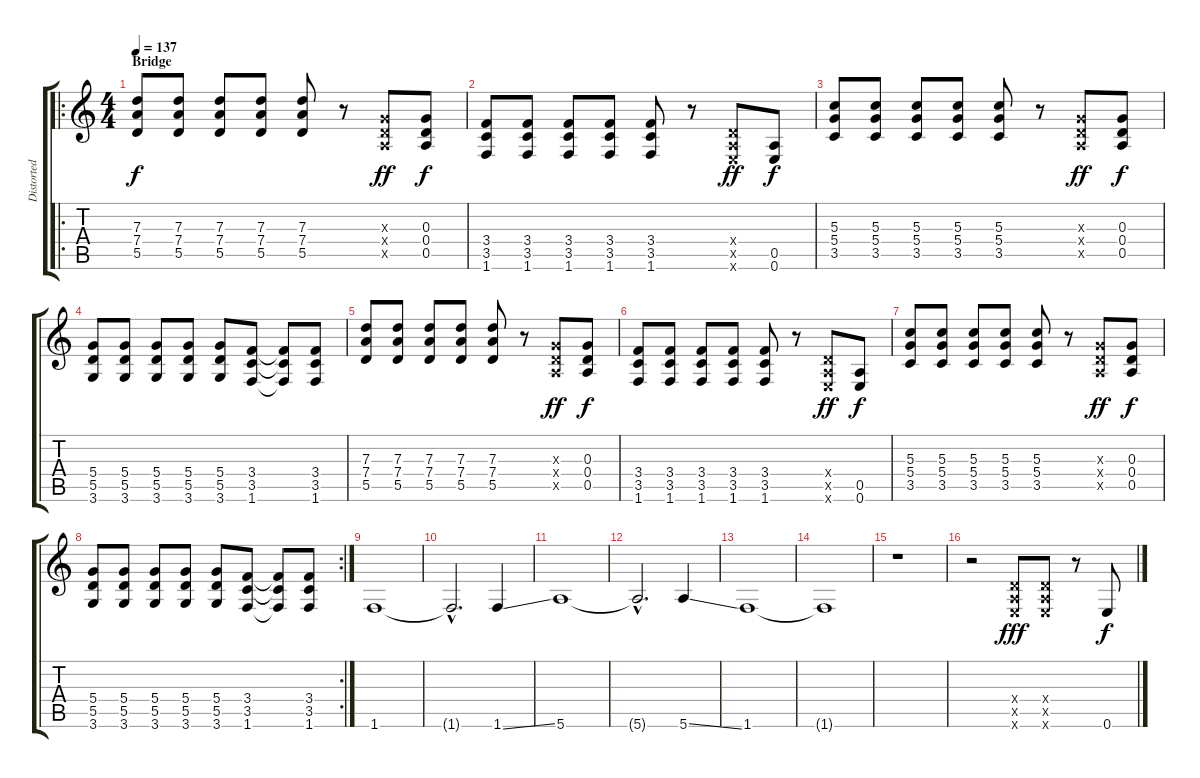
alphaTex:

\track ("Distorted Guitar" "Distorted ") {instrument overdrivenguitar}
\staff {score tabs}
\tuning (E4 B3 G3 D3 A2 E2) {hide}
\ro
\ts (4 4)
\section ("" "Bridge")
\tempo 137
\clef g2
\ks c
(7.3 7.4 5.5).8{dy f} (7.3 7.4 5.5).8 (7.3 7.4 5.5).8 (7.3 7.4 5.5).8 (7.3 7.4 5.5).8 r.8 (0.3{x} 0.4{x} 0.5{x}).8{dy ff} (0.3 0.4 0.5).8{dy f} |
(3.4 3.5 1.6).8 (3.4 3.5 1.6).8 (3.4 3.5 1.6).8 (3.4 3.5 1.6).8 (3.4 3.5 1.6).8 r.8 (0.4{x} 0.5{x} 0.6{x}).8{dy ff} (0.5 0.6).8{dy f} |
(5.3 5.4 3.5).8 (5.3 5.4 3.5).8 (5.3 5.4 3.5).8 (5.3 5.4 3.5).8 (5.3 5.4 3.5).8 r.8 (0.3{x} 0.4{x} 0.5{x}).8{dy ff} (0.3 0.4 0.5).8{dy f} |
(5.4 5.5 3.6).8 (5.4 5.5 3.6).8 (5.4 5.5 3.6).8 (5.4 5.5 3.6).8 (5.4 5.5 3.6).8 (3.4 3.5 1.6).8 (3.4{t} 3.5{t} 1.6{t}).8 (3.4 3.5 1.6).8 |
(7.3 7.4 5.5).8 (7.3 7.4 5.5).8 (7.3 7.4 5.5).8 (7.3 7.4 5.5).8 (7.3 7.4 5.5).8 r.8 (0.3{x} 0.4{x} 0.5{x}).8{dy ff} (0.3 0.4 0.5).8{dy f} |
(3.4 3.5 1.6).8 (3.4 3.5 1.6).8 (3.4 3.5 1.6).8 (3.4 3.5 1.6).8 (3.4 3.5 1.6).8 r.8 (0.4{x} 0.5{x} 0.6{x}).8{dy ff} (0.5 0.6).8{dy f} |
(5.3 5.4 3.5).8 (5.3 5.4 3.5).8 (5.3 5.4 3.5).8 (5.3 5.4 3.5).8 (5.3 5.4 3.5).8 r.8 (0.3{x} 0.4{x} 0.5{x}).8{dy ff} (0.3 0.4 0.5).8{dy f} |
\rc 2
(5.4 5.5 3.6).8 (5.4 5.5 3.6).8 (5.4 5.5 3.6).8 (5.4 5.5 3.6).8 (5.4 5.5 3.6).8 (3.4 3.5 1.6).8 (3.4{t} 3.5{t} 1.6{t}).8 (3.4 3.5 1.6).8 |
1.6.1 |
1.6{hac t}.2{d} 1.6{ss}.4 |
5.6.1 |
5.6{hac t}.2{d} 5.6{ss}.4 |
1.6.1 |
1.6{t}.1 |
r.1 |
r.2 (0.4{x} 0.5{x} 0.6{x}).8{dy fff} (0.4{x} 0.5{x} 0.6{x}).8 r.8 0.6.8{dy f}
